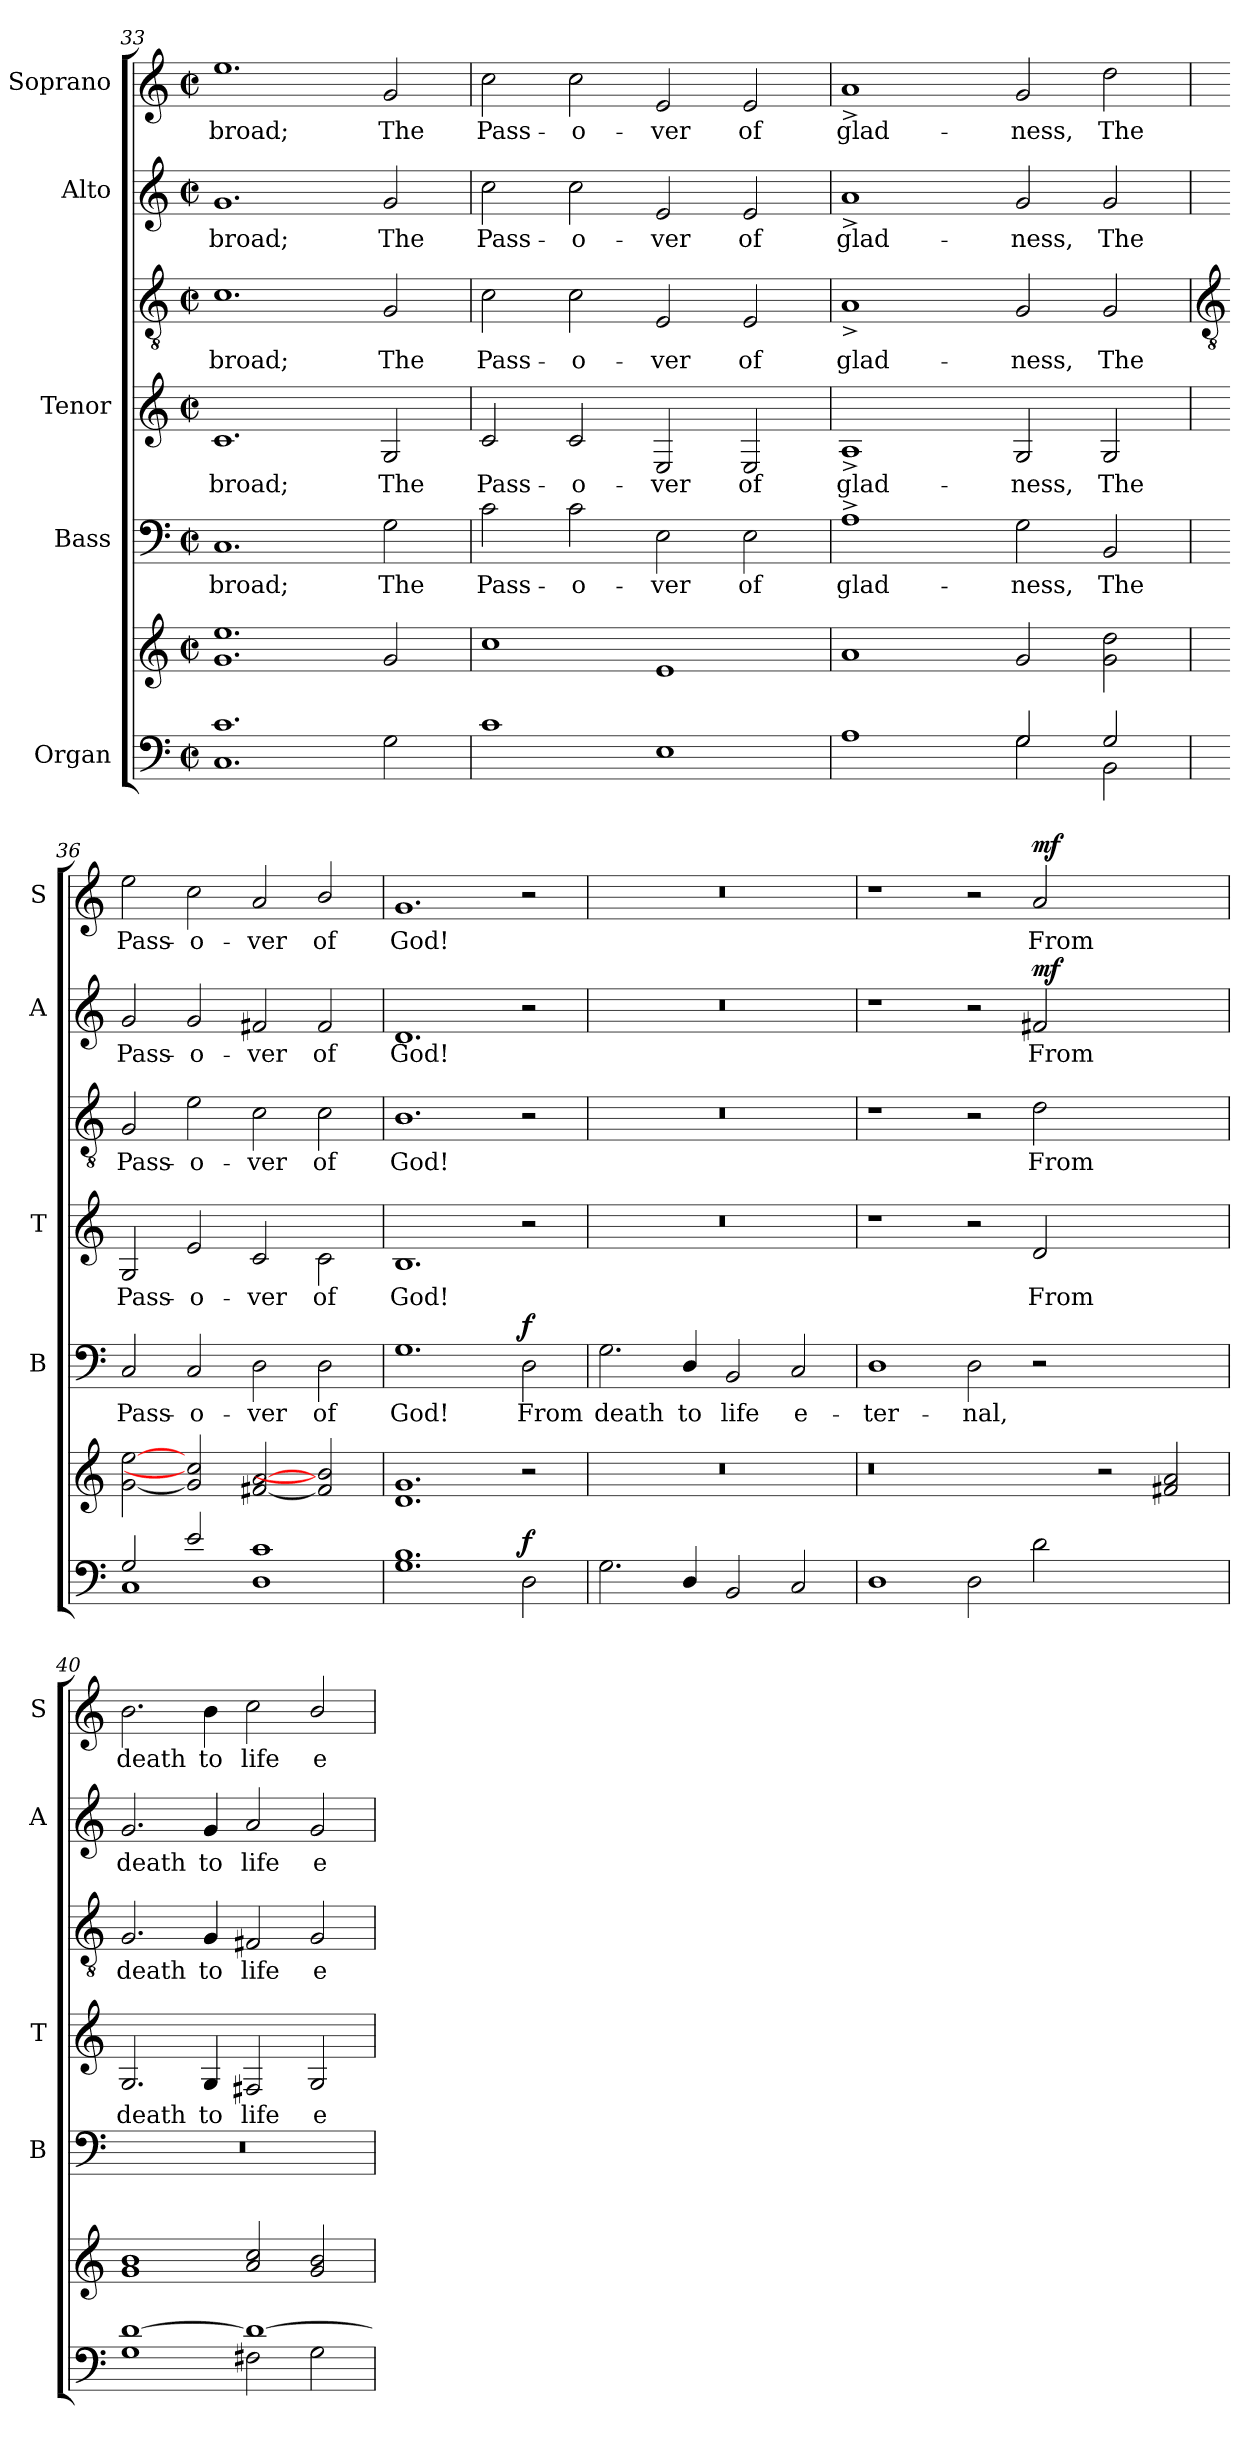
**kern	**kern	**dynam	**kern	**text	**dynam	**kern	**text	**kern	**text	**dynam	**kern	**text	**dynam	**kern	**text	**dynam
*part5	*part5	*part5	*part4	*part4	*part4	*part3	*part3	*part3	*part3	*part3	*part2	*part2	*part2	*part1	*part1	*part1
*staff7	*staff6	*staff6/7	*staff5	*staff5	*staff5	*staff4	*staff4	*staff3	*staff3	*staff3/4	*staff2	*staff2	*staff2	*staff1	*staff1	*staff1
*I"Organ	*	*	*I"Bass	*	*	*I"Tenor	*	*	*	*	*I"Alto	*	*	*I"Soprano	*	*
*	*	*	*I'B	*	*	*I'T	*	*	*	*	*I'A	*	*	*I'S	*	*
*clefF4	*clefG2	*	*clefF4	*	*	*	*	*clefGv2	*	*	*clefG2	*	*	*clefG2	*	*
*k[]	*k[]	*	*k[]	*	*	*k[]	*	*k[]	*	*	*k[]	*	*	*k[]	*	*
*C:	*C:	*	*C:	*	*	*C:	*	*C:	*	*	*C:	*	*	*C:	*	*
*M4/2	*M4/2	*	*M4/2	*	*	*M4/2	*	*M4/2	*	*	*M4/2	*	*	*M4/2	*	*
*met(c|)	*met(c|)	*	*met(c|)	*	*	*met(c|)	*	*met(c|)	*	*	*met(c|)	*	*	*met(c|)	*	*
=33	=33	=33	=33	=33	=33	=33	=33	=33	=33	=33	=33	=33	=33	=33	=33	=33
*^	*	*	*	*	*	*	*	*	*	*	*	*	*	*	*	*
!	!	!	!	!	!LO:LY:b	!	!	!LO:LY:b	!	!LO:LY:b	!	!	!LO:LY:b	!	!	!LO:LY:b	!
1.c/	1.C\	1.g 1.ee	.	1.C	-broad;	.	1.c	-broad;	1.c	-broad;	.	1.g	-broad;	.	1.ee	-broad;	.
!	!	!	!	!	!LO:LY:b	!	!	!LO:LY:b	!	!LO:LY:b	!	!	!LO:LY:b	!	!	!LO:LY:b	!
2ryy	2G\	2g	.	2G	The	.	2G	The	2G	The	.	2g	The	.	2g	The	.
=34	=34	=34	=34	=34	=34	=34	=34	=34	=34	=34	=34	=34	=34	=34	=34	=34	=34
!	!	!	!	!	!LO:LY:b	!	!	!LO:LY:b	!	!LO:LY:b	!	!	!LO:LY:b	!	!	!LO:LY:b	!
0ryy	1c\	1cc	.	2c	Pass-	.	2c	Pass-	2c	Pass-	.	2cc	Pass-	.	2cc	Pass-	.
!	!	!	!	!	!LO:LY:b	!	!	!LO:LY:b	!	!LO:LY:b	!	!	!LO:LY:b	!	!	!LO:LY:b	!
.	.	.	.	2c	-o-	.	2c	-o-	2c	-o-	.	2cc	-o-	.	2cc	-o-	.
!	!	!	!	!	!LO:LY:b	!	!	!LO:LY:b	!	!LO:LY:b	!	!	!LO:LY:b	!	!	!LO:LY:b	!
.	1E\	1e	.	2E	-ver	.	2E	-ver	2E	-ver	.	2e	-ver	.	2e	-ver	.
!	!	!	!	!	!LO:LY:b	!	!	!LO:LY:b	!	!LO:LY:b	!	!	!LO:LY:b	!	!	!LO:LY:b	!
.	.	.	.	2E	of	.	2E	of	2E	of	.	2e	of	.	2e	of	.
=35	=35	=35	=35	=35	=35	=35	=35	=35	=35	=35	=35	=35	=35	=35	=35	=35	=35
!	!	!	!	!	!LO:LY:b	!	!	!LO:LY:b	!	!LO:LY:b	!	!	!LO:LY:b	!	!	!LO:LY:b	!
2ryy	1A\	1a	.	1A^	glad-	.	1A^	glad-	1A^	glad-	.	1a^	glad-	.	1a^	glad-	.
2ryy	.	.	.	.	.	.	.	.	.	.	.	.	.	.	.	.	.
!	!	!	!	!	!LO:LY:b	!	!	!LO:LY:b	!	!LO:LY:b	!	!	!LO:LY:b	!	!	!LO:LY:b	!
2G/	2G\	2g	.	2G	-ness,	.	2G	-ness,	2G	-ness,	.	2g	-ness,	.	2g	-ness,	.
!	!	!	!	!	!LO:LY:b	!	!	!LO:LY:b	!	!LO:LY:b	!	!	!LO:LY:b	!	!	!LO:LY:b	!
2G/	2BB\	2g 2dd	.	2BB	The	.	2G	The	2G	The	.	2g	The	.	2dd	The	.
!!LO:LB:g=z
=36	=36	=36	=36	=36	=36	=36	=36	=36	=36	=36	=36	=36	=36	=36	=36	=36	=36
*	*	*	*	*	*	*	*	*	*clefGv2	*	*	*	*	*	*	*	*
!	!	!	!	!	!LO:LY:b	!	!	!LO:LY:b	!	!LO:LY:b	!	!	!LO:LY:b	!	!	!LO:LY:b	!
2G/	1C\	[2g [2ee	.	2C	Pass-	.	2G	Pass-	2G	Pass-	.	2g	Pass-	.	2ee	Pass-	.
!	!	!	!	!	!LO:LY:b	!	!	!LO:LY:b	!	!LO:LY:b	!	!	!LO:LY:b	!	!	!LO:LY:b	!
2e/	.	2g] 2cc]	.	2C	-o-	.	2e	-o-	2e	-o-	.	2g	-o-	.	2cc	-o-	.
!	!	!	!	!	!LO:LY:b	!	!	!LO:LY:b	!	!LO:LY:b	!	!	!LO:LY:b	!	!	!LO:LY:b	!
1c/	1D\	[2f#X [2a	.	2D	-ver	.	2c	-ver	2c	-ver	.	2f#X	-ver	.	2a	-ver	.
!	!	!	!	!	!LO:LY:b	!	!	!LO:LY:b	!	!LO:LY:b	!	!	!LO:LY:b	!	!	!LO:LY:b	!
.	.	2f#/] 2b/]	.	2D\	of	.	2c\	of	2c\	of	.	2f#/	of	.	2b/	of	.
=37	=37	=37	=37	=37	=37	=37	=37	=37	=37	=37	=37	=37	=37	=37	=37	=37	=37
!	!	!	!	!	!LO:LY:b	!	!	!LO:LY:b	!	!LO:LY:b	!	!	!LO:LY:b	!	!	!LO:LY:b	!
1.B/	1.G\	1.d 1.g	.	1.G	God!	.	1.B	God!	1.B	God!	.	1.d	God!	.	1.g	God!	.
!	!	!	!LO:DY:a=2	!	!LO:LY:b	!LO:DY:b	!	!	!	!	!	!	!	!	!	!	!
2ryy	2D\	2r	f	2D	From	f	2r	.	2r	.	.	2r	.	.	2r	.	.
=38	=38	=38	=38	=38	=38	=38	=38	=38	=38	=38	=38	=38	=38	=38	=38	=38	=38
!	!	!	!	!	!LO:LY:b	!	!	!	!	!	!	!	!	!	!	!	!
0ryy	2.G\	0r	.	2.G	death	.	0r	.	0r	.	.	0r	.	.	0r	.	.
!	!	!	!	!	!LO:LY:b	!	!	!	!	!	!	!	!	!	!	!	!
.	4D/	.	.	4D/	to	.	.	.	.	.	.	.	.	.	.	.	.
!	!	!	!	!	!LO:LY:b	!	!	!	!	!	!	!	!	!	!	!	!
.	2BB/	.	.	2BB	life	.	.	.	.	.	.	.	.	.	.	.	.
!	!	!	!	!	!LO:LY:b	!	!	!	!	!	!	!	!	!	!	!	!
.	2C/	.	.	2C/	e-	.	.	.	.	.	.	.	.	.	.	.	.
=39	=39	=39	=39	=39	=39	=39	=39	=39	=39	=39	=39	=39	=39	=39	=39	=39	=39
!	!	!	!	!	!LO:LY:b	!	!	!	!	!	!	!	!	!	!	!	!
*	*	*^	*	*	*	*	*	*	*	*	*	*	*	*	*	*	*
0ryy	1D\	0r	1.ryy	.	1D	-ter-	.	1r	.	1r	.	.	1r	.	.	1r	.	.
!	!	!	!	!	!	!LO:LY:b	!	!	!	!	!	!	!	!	!	!	!	!
.	2D\	.	.	.	2D	-nal,	.	2r	.	2r	.	.	2r	.	.	2r	.	.
!	!	!	!	!LO:DY:a=2	!	!	!	!	!LO:LY:b	!	!LO:LY:b	!	!	!LO:LY:b	!	!	!LO:LY:b	!
!	!	!	!	!LO:DY:n=1:b	!	!	!	!	!	!	!	!LO:DY:b=2	!	!	!	!	!	!
!	!	!	!	!	!	!	!	!	!	!	!	!LO:DY:n=1:b	!	!	!LO:DY:b	!	!	!LO:DY:b
.	2d\	.	1.ryy	mf mf	2r	.	.	2d	From	2d	From	mf mf	2f#X	From	mf	2a	From	mf
1ryy	1ryy	2r	.	.	1ryy	.	.	1ryy	.	1ryy	.	.	1ryy	.	.	1ryy	.	.
.	.	2f#X 2a	.	.	.	.	.	.	.	.	.	.	.	.	.	.	.	.
=40	=40	=40	=40	=40	=40	=40	=40	=40	=40	=40	=40	=40	=40	=40	=40	=40	=40	=40
!	!	!	!	!	!	!	!	!	!LO:LY:b	!	!LO:LY:b	!	!	!LO:LY:b	!	!	!LO:LY:b	!
*	*	*v	*v	*	*	*	*	*	*	*	*	*	*	*	*	*	*	*
[1d/	1G\	1g 1b	.	0r	.	.	2.G	death	2.G	death	.	2.g	death	.	2.b	death	.
!	!	!	!	!	!	!	!	!LO:LY:b	!	!LO:LY:b	!	!	!LO:LY:b	!	!	!LO:LY:b	!
.	.	.	.	.	.	.	4G	to	4G	to	.	4g	to	.	4b	to	.
!	!	!	!	!	!	!	!	!LO:LY:b	!	!LO:LY:b	!	!	!LO:LY:b	!	!	!LO:LY:b	!
1d/_	2F#X\	2a/ 2cc/	.	.	.	.	2F#X	life	2F#X	life	.	2a	life	.	2cc	life	.
!	!	!	!	!	!	!	!	!LO:LY:b	!	!LO:LY:b	!	!	!LO:LY:b	!	!	!LO:LY:b	!
.	2G\	2g/ 2b/	.	.	.	.	2G/	e-	2G/	e-	.	2g/	e-	.	2b/	e-	.
*v	*v	*	*	*	*	*	*	*	*	*	*	*	*	*	*	*	*
=	=	=	=	=	=	=	=	=	=	=	=	=	=	=	=	=
*-	*-	*-	*-	*-	*-	*-	*-	*-	*-	*-	*-	*-	*-	*-	*-	*-
